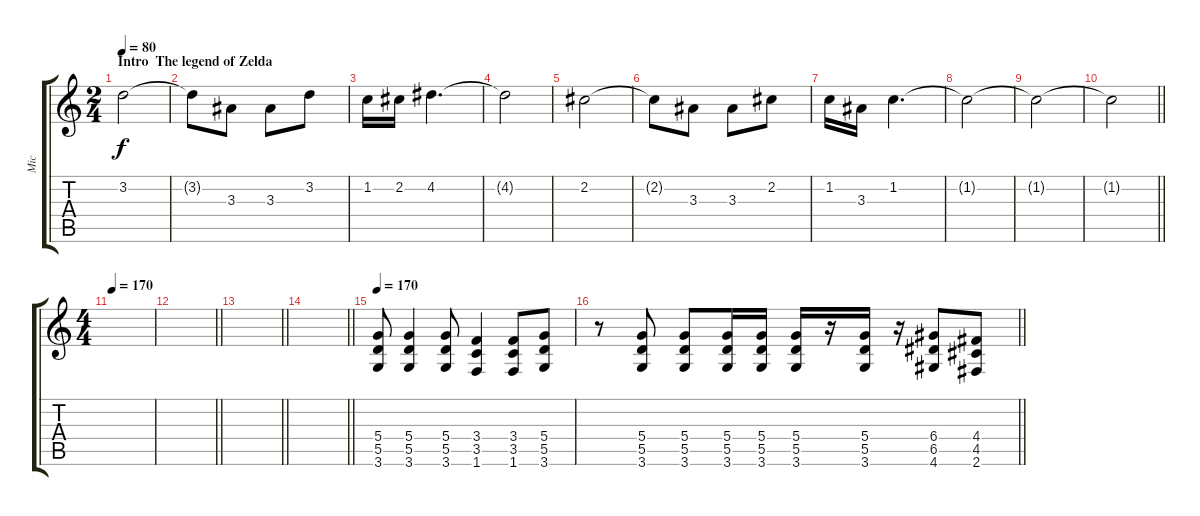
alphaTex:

\track ("Mic" "Mic") {instrument distortionguitar}
\staff {score tabs}
\tuning (E4 B3 G3 D3 A2 E2) {hide}
\ts (2 4)
\section ("" "Intro  The legend of Zelda ")
\tempo 80
\clef g2
\ks c
3.2.2{dy f instrument distortionguitar} |
3.2{t}.8 3.3.8 3.3.8 3.2.8 |
1.2.16 2.2.16 4.2.4{d} |
4.2{t}.2 |
2.2.2 |
2.2{t}.8 3.3.8 3.3.8 2.2.8 |
1.2.16 3.3.16 1.2.4{d} |
1.2{t}.2 |
1.2{t}.2 |
\barLineRight lightlight
1.2{t}.2 |
\ts (4 4)
\tempo 170
|
\barLineRight lightlight
|
\barLineRight lightlight
|
\barLineRight lightlight
|
\tempo 170
(5.4 5.5 3.6).8 (5.4 5.5 3.6).4 (5.4 5.5 3.6).8 (3.4 3.5 1.6).4 (3.4 3.5 1.6).8 (5.4 5.5 3.6).8 |
\barLineRight lightlight
r.8 (5.4 5.5 3.6).8 (5.4 5.5 3.6).8 (5.4 5.5 3.6).16 (5.4 5.5 3.6).16 (5.4 5.5 3.6).16 r.16 (5.4 5.5 3.6).16 r.16 (6.4 6.5 4.6).8 (4.4 4.5 2.6).8
